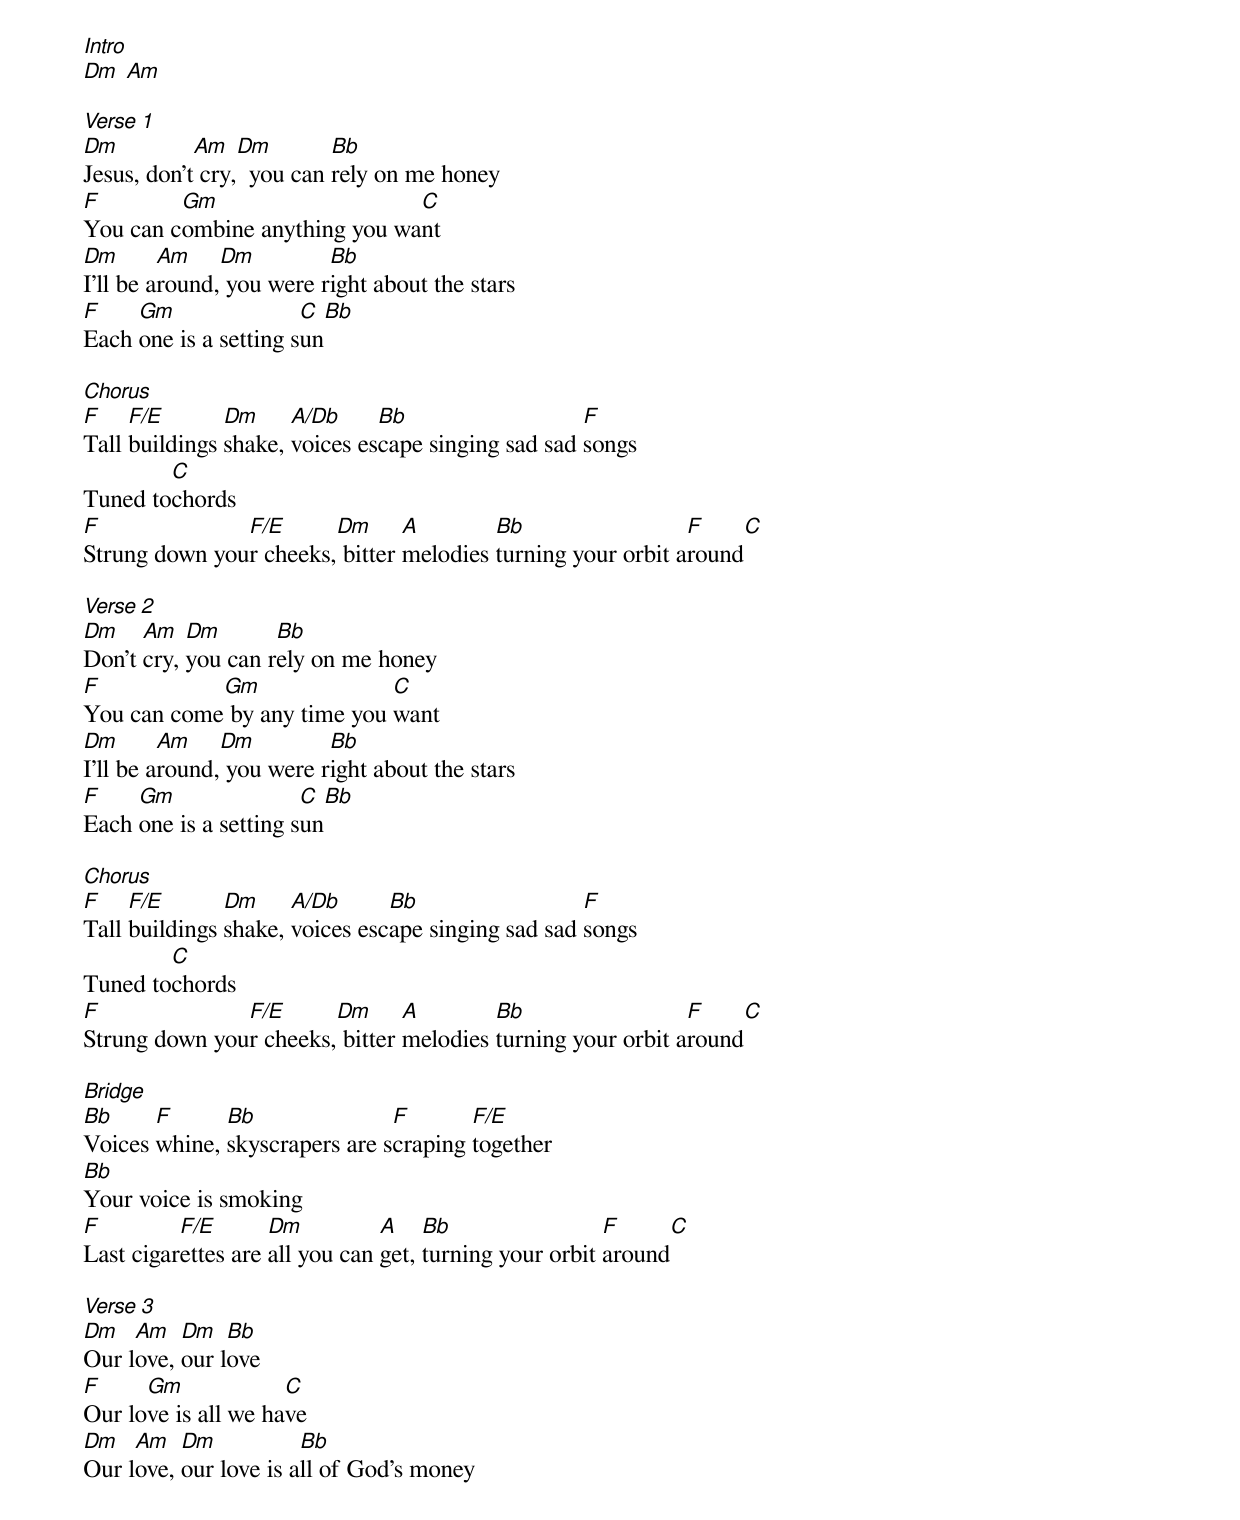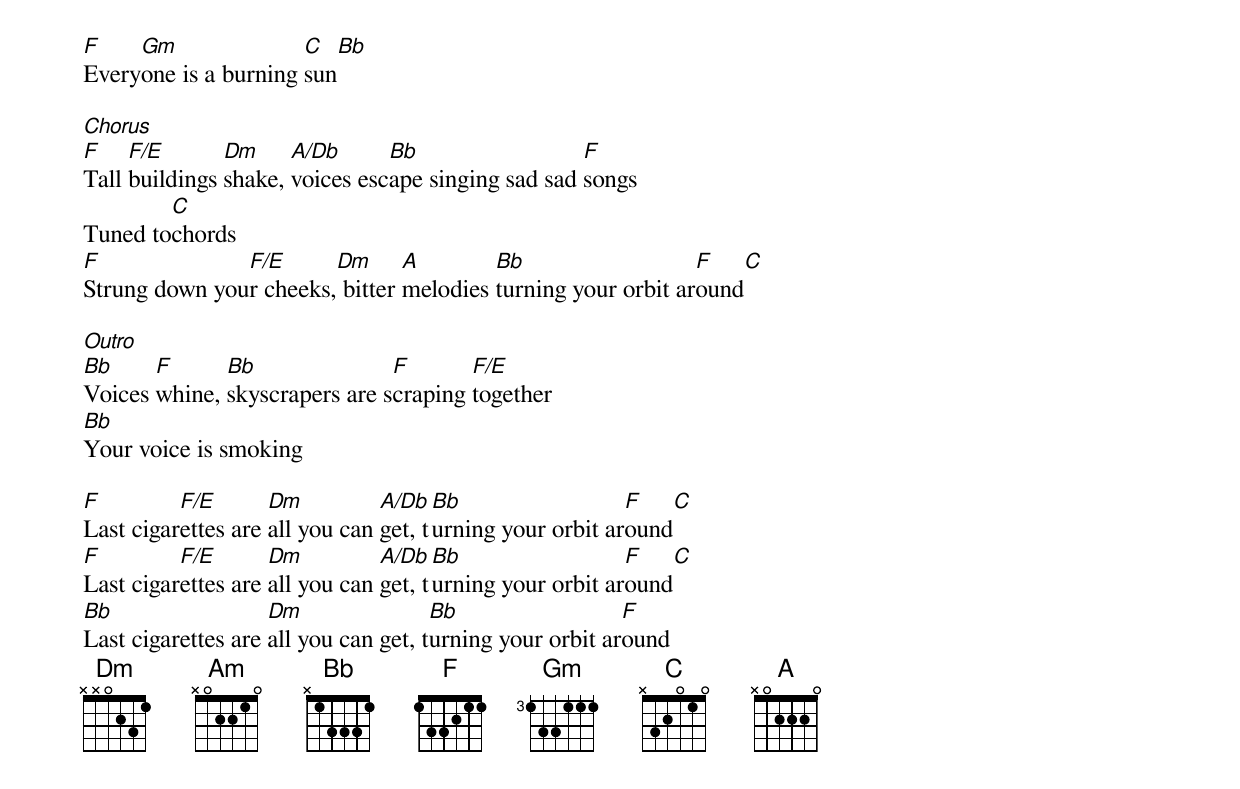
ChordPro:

[Intro]
[Dm] [Am]

[Verse 1]
[Dm]Jesus, don't[Am] cry,[Dm]  you can [Bb]rely on me honey
[F]You can c[Gm]ombine anything you wa[C]nt
[Dm]I'll be a[Am]round,[Dm] you were r[Bb]ight about the stars
[F]Each [Gm]one is a setting s[C]un[Bb]

[Chorus]
[F]Tall [F/E]buildings [Dm]shake, [A/Db]voices es[Bb]cape singing sad sad [F]songs
Tuned to[C]chords
[F]Strung down you[F/E]r cheeks,[Dm] bitter [A]melodies [Bb]turning your orbit a[F]round[C]

[Verse 2]
[Dm]Don't [Am]cry, [Dm]you can r[Bb]ely on me honey
[F]You can come[Gm] by any time you [C]want
[Dm]I'll be a[Am]round,[Dm] you were r[Bb]ight about the stars
[F]Each [Gm]one is a setting s[C]un[Bb]

[Chorus]
[F]Tall [F/E]buildings [Dm]shake, [A/Db]voices esc[Bb]ape singing sad sad [F]songs
Tuned to[C]chords
[F]Strung down you[F/E]r cheeks,[Dm] bitter [A]melodies [Bb]turning your orbit a[F]round[C]

[Bridge]
[Bb]Voices [F]whine, [Bb]skyscrapers are s[F]craping [F/E]together
[Bb]Your voice is smoking
[F]Last cigar[F/E]ettes are [Dm]all you can [A]get, [Bb]turning your orbit [F]around[C]

[Verse 3]
[Dm]Our l[Am]ove, [Dm]our l[Bb]ove
[F]Our lo[Gm]ve is all we ha[C]ve
[Dm]Our l[Am]ove, [Dm]our love is a[Bb]ll of God's money
[F]Every[Gm]one is a burning [C]sun[Bb]

[Chorus]
[F]Tall [F/E]buildings [Dm]shake, [A/Db]voices esc[Bb]ape singing sad sad [F]songs
Tuned to[C]chords
[F]Strung down you[F/E]r cheeks,[Dm] bitter [A]melodies [Bb]turning your orbit ar[F]ound[C]

[Outro]
[Bb]Voices [F]whine, [Bb]skyscrapers are s[F]craping [F/E]together
[Bb]Your voice is smoking

[F]Last cigar[F/E]ettes are [Dm]all you can [A/Db]get, t[Bb]urning your orbit ar[F]ound[C]
[F]Last cigar[F/E]ettes are [Dm]all you can [A/Db]get, t[Bb]urning your orbit ar[F]ound[C]
[Bb]Last cigarettes are [Dm]all you can get, t[Bb]urning your orbit ar[F]ound
